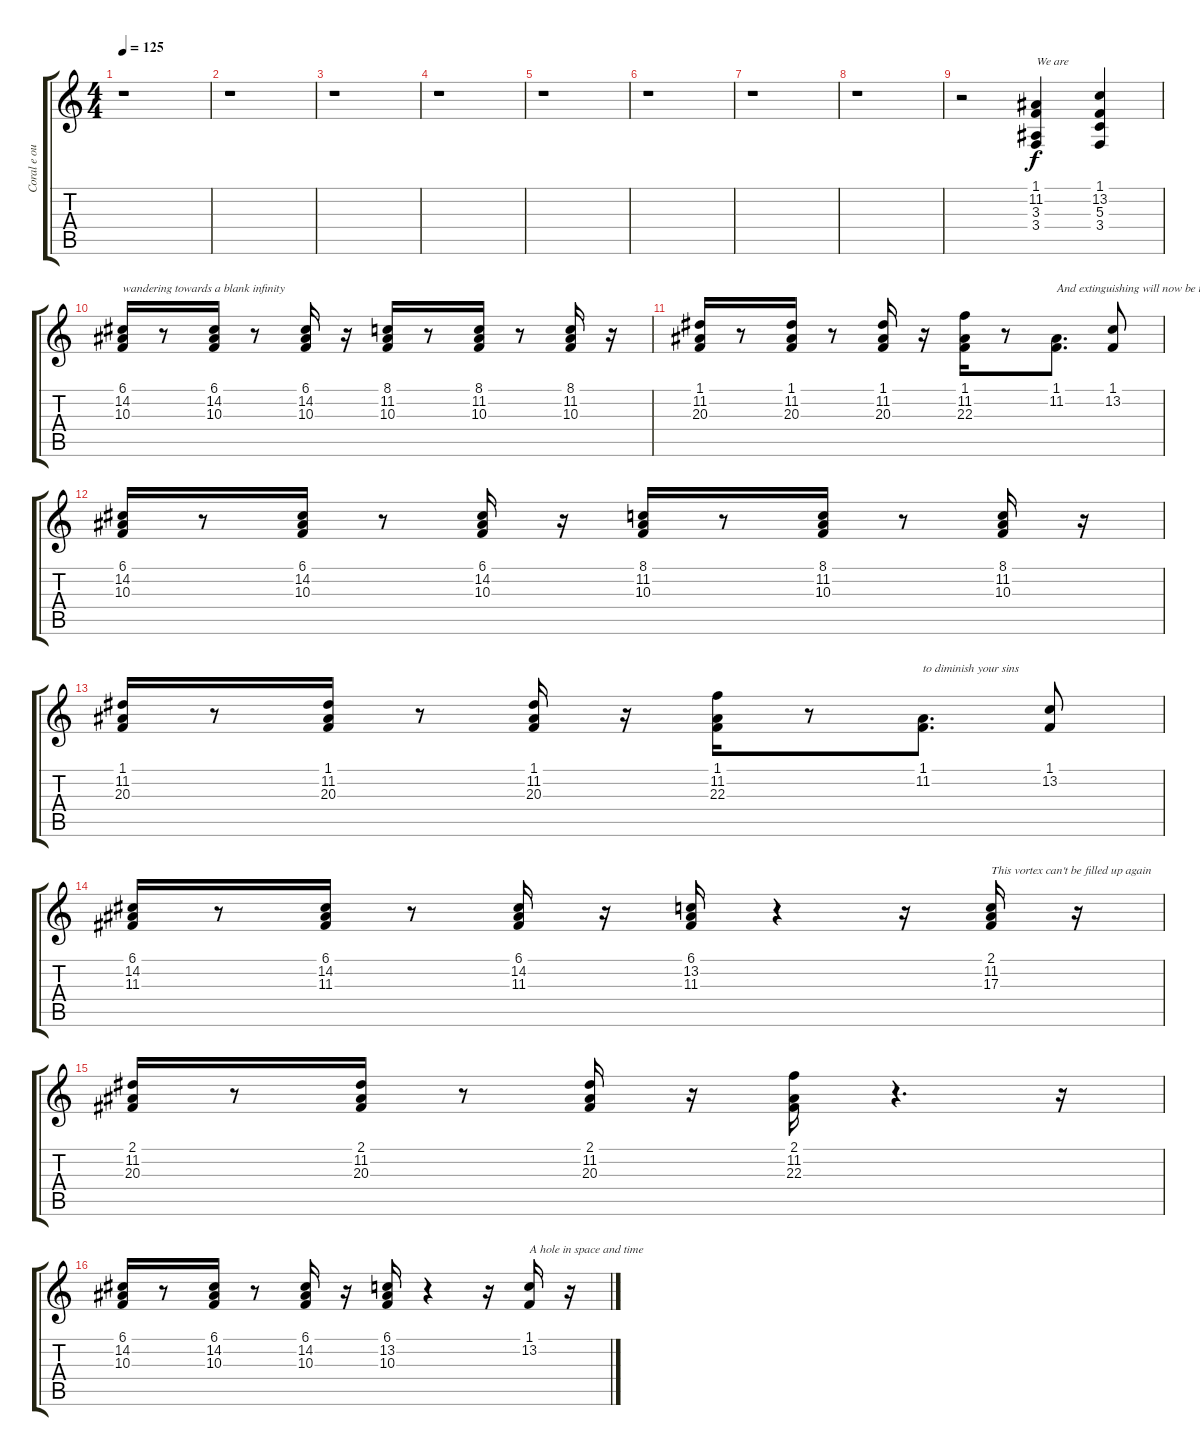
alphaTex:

\track ("Coral e outros" "Coral e ou") {instrument piccolo}
\staff {score tabs}
\tuning (E4 B3 G3 D3 A2 E2) {hide}
\ts (4 4)
\tempo 125
\clef g2
\ks c
r.1{dy f} |
r.1 |
r.1 |
r.1 |
r.1 |
r.1 |
r.1 |
r.1 |
r.2{volume 16 instrument choiraahs} (1.1 11.2 3.3 3.4).4{txt "We are"} (1.1 13.2 5.3 3.4).4 |
(6.1 14.2 10.3).16{txt "wandering towards a blank infinity"} r.8 (6.1 14.2 10.3).16 r.8 (6.1 14.2 10.3).16 r.16 (8.1 11.2 10.3).16 r.8 (8.1 11.2 10.3).16 r.8 (8.1 11.2 10.3).16 r.16 |
(1.1 11.2 20.3).16 r.8 (1.1 11.2 20.3).16 r.8 (1.1 11.2 20.3).16 r.16 (1.1 11.2 22.3).16 r.8 (1.1 11.2).8{d txt "And extinguishing will now be the only way"} (1.1 13.2).8 |
(6.1 14.2 10.3).16 r.8 (6.1 14.2 10.3).16 r.8 (6.1 14.2 10.3).16 r.16 (8.1 11.2 10.3).16 r.8 (8.1 11.2 10.3).16 r.8 (8.1 11.2 10.3).16 r.16 |
(1.1 11.2 20.3).16 r.8 (1.1 11.2 20.3).16 r.8 (1.1 11.2 20.3).16 r.16 (1.1 11.2 22.3).16 r.8 (1.1 11.2).8{d txt "to diminish your sins"} (1.1 13.2).8 |
(6.1 14.2 11.3).16 r.8 (6.1 14.2 11.3).16 r.8 (6.1 14.2 11.3).16 r.16 (6.1 13.2 11.3).16 r.4 r.16 (2.1 11.2 17.3).16{txt "This vortex can't be filled up again"} r.16 |
(2.1 11.2 20.3).16 r.8 (2.1 11.2 20.3).16 r.8 (2.1 11.2 20.3).16 r.16 (2.1 11.2 22.3).16 r.4{d} r.16 |
(6.1 14.2 10.3).16 r.8 (6.1 14.2 10.3).16 r.8 (6.1 14.2 10.3).16 r.16 (6.1 13.2 10.3).16 r.4 r.16 (1.1 13.2).16{txt "A hole in space and time"} r.16
